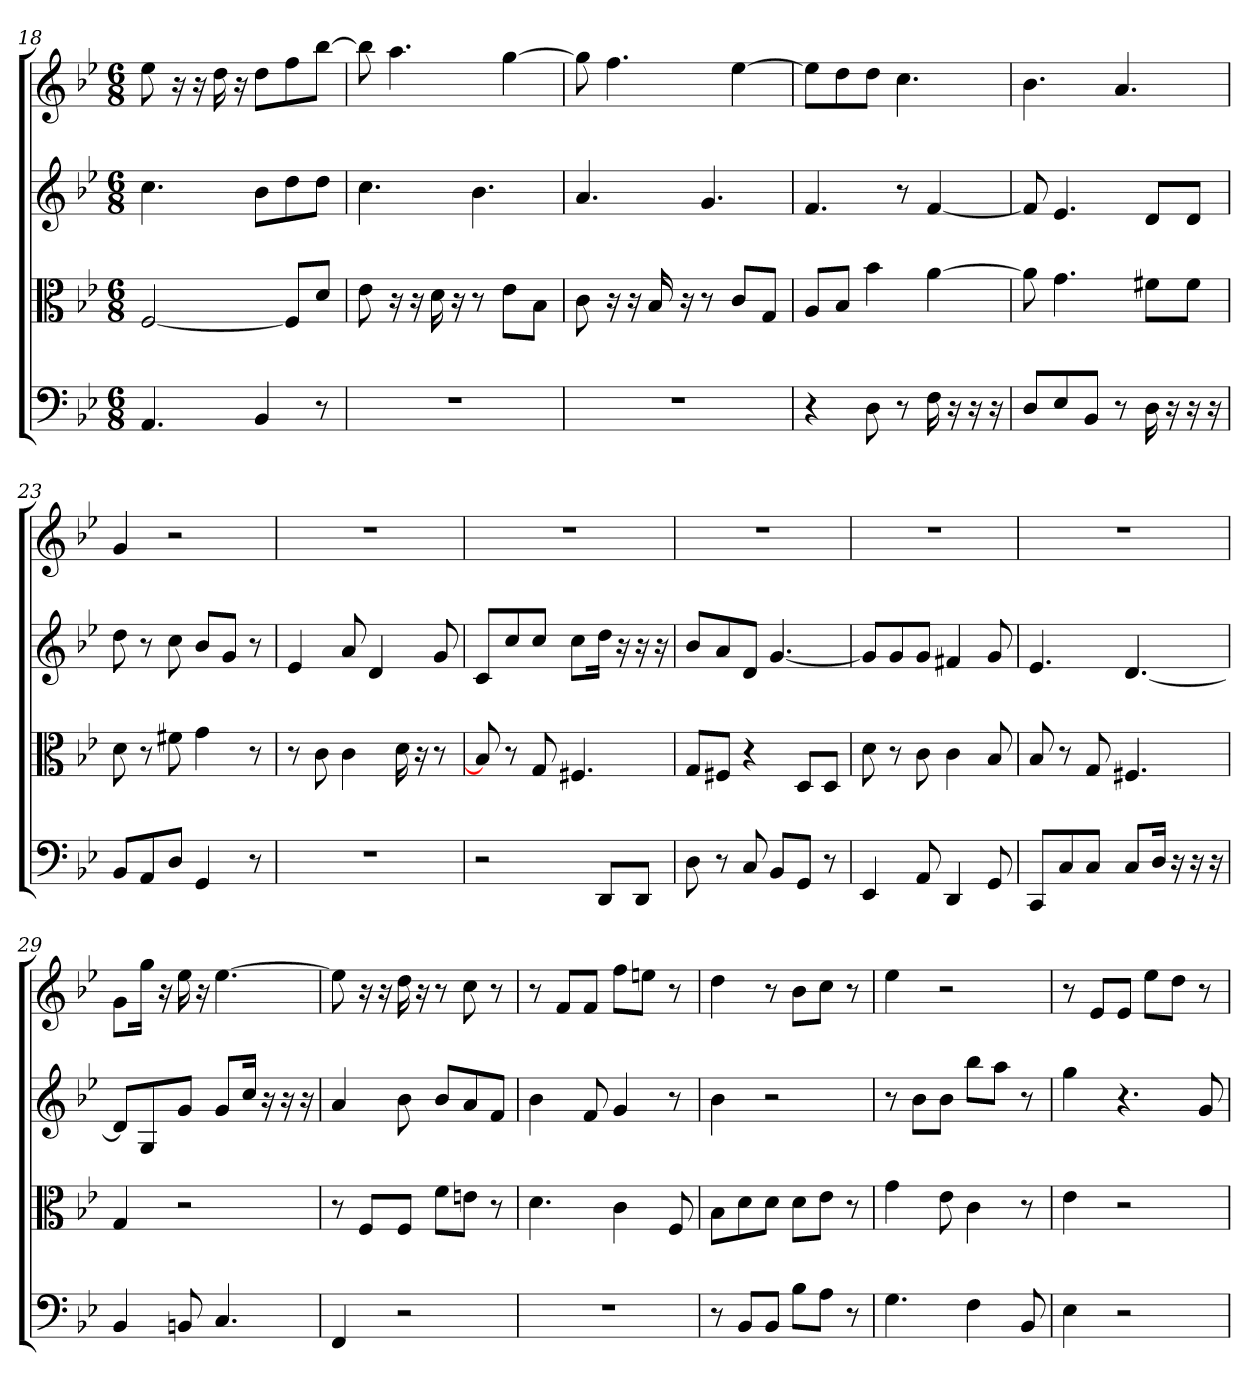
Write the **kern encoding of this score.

**kern	**kern	**kern	**kern
*part4	*part3	*part2	*part1
*staff4	*staff3	*staff2	*staff1
*clefF4	*clefC3	*clefG2	*clefG2
*k[b-e-]	*k[b-e-]	*k[b-e-]	*k[b-e-]
*B-:	*B-:	*B-:	*B-:
*M6/8	*M6/8	*M6/8	*M6/8
=18	=18	=18	=18
4.AA	[2F	4.cc	8ee-
.	.	.	16r
.	.	.	16r
.	.	.	16dd
.	.	.	16r
4BB-	.	8b-\L	8dd\L
.	8F/L]	8dd\	8ff\
8r	8d/J	8dd\J	[8bb-\J
=19	=19	=19	=19
2.r	8e-	4.cc	8bb-]
.	16r	.	4.aa
.	16r	.	.
.	16d	.	.
.	16r	.	.
.	8r	4.b-	.
.	8e-\L	.	[4gg
.	8B-\J	.	.
=20	=20	=20	=20
2.r	8c	4.a	8gg]
.	16r	.	4.ff
.	16r	.	.
.	16B-	.	.
.	16r	.	.
.	8r	4.g	.
.	8c/L	.	[4ee-
.	8G/J	.	.
=21	=21	=21	=21
4r	8A/L	4.f	8ee-\L]
.	8B-/J	.	8dd\
8D	4b-	.	8dd\J
8r	.	8r	4.cc
16F	[4a	[4f	.
16r	.	.	.
16r	.	.	.
16r	.	.	.
=22	=22	=22	=22
8D/L	8a]	8f]	4.b-
8E-/	4.g	4.e-	.
8BB-/J	.	.	.
8r	.	.	4.a
16D	8f#X\L	8d/L	.
16r	.	.	.
16r	8f#\J	8d/J	.
16r	.	.	.
=23	=23	=23	=23
8BB-/L	8d	8dd	4g
8AA/	8r	8r	.
8D/J	8f#X	8cc	2r
4GG	4g	8b-/L	.
.	.	8g/J	.
8r	8r	8r	.
=24	=24	=24	=24
2.r	8r	4e-	2.r
.	8c	.	.
.	4c	8a	.
.	.	4d	.
.	16d	.	.
.	16r	.	.
.	8r	8g	.
=25	=25	=25	=25
2r	8B-]	8c/L	2.r
.	8r	8cc/	.
.	8G	8cc/J	.
.	4.F#X	8cc\L	.
8DD/L	.	16dd\Jk	.
.	.	16r	.
8DD/J	.	16r	.
.	.	16r	.
=26	=26	=26	=26
8D	8G/L	8b-/L	2.r
8r	8F#X/J	8a/	.
8C	4r	8d/J	.
8BB-/L	.	[4.g	.
8GG/J	8D/L	.	.
8r	8D/J	.	.
=27	=27	=27	=27
4EE-	8d	8g/L]	2.r
.	8r	8g/	.
8AA	8c	8g/J	.
4DD	4c	4f#X	.
8GG	8B-	8g	.
=28	=28	=28	=28
8CC/L	8B-	4.e-	2.r
8C/	8r	.	.
8C/J	8G	.	.
8C/L	4.F#X	[4.d	.
16D/Jk	.	.	.
16r	.	.	.
16r	.	.	.
16r	.	.	.
=29	=29	=29	=29
4BB-	4G	8d/L]	8g\L
.	.	8G/	16gg\Jk
.	.	.	16r
8BBn	2r	8g/J	16ee-
.	.	.	16r
4.C	.	8g/L	[4.ee-
.	.	16cc/Jk	.
.	.	16r	.
.	.	16r	.
.	.	16r	.
=30	=30	=30	=30
4FF	8r	4a	8ee-]
.	8F/L	.	16r
.	.	.	16r
2r	8F/J	8b-	16dd
.	.	.	16r
.	8f\L	8b-/L	8r
.	8en\J	8a/	8cc
.	8r	8f/J	8r
=31	=31	=31	=31
2.r	4.d	4b-	8r
.	.	.	8f/L
.	.	8f	8f/J
.	4c	4g	8ff\L
.	.	.	8een\J
.	8F	8r	8r
=32	=32	=32	=32
8r	8B-\L	4b-	4dd
8BB-/L	8d\	.	.
8BB-/J	8d\J	2r	8r
8B-\L	8d\L	.	8b-\L
8A\J	8e-\J	.	8cc\J
8r	8r	.	8r
=33	=33	=33	=33
4.G	4g	8r	4ee-
.	.	8b-\L	.
.	8e-	8b-\J	2r
4F	4c	8bb-\L	.
.	.	8aa\J	.
8BB-	8r	8r	.
=34	=34	=34	=34
4E-	4e-	4gg	8r
.	.	.	8e-/L
2r	2r	4.r	8e-/J
.	.	.	8ee-\L
.	.	.	8dd\J
.	.	8g	8r
=	=	=	=
*-	*-	*-	*-
